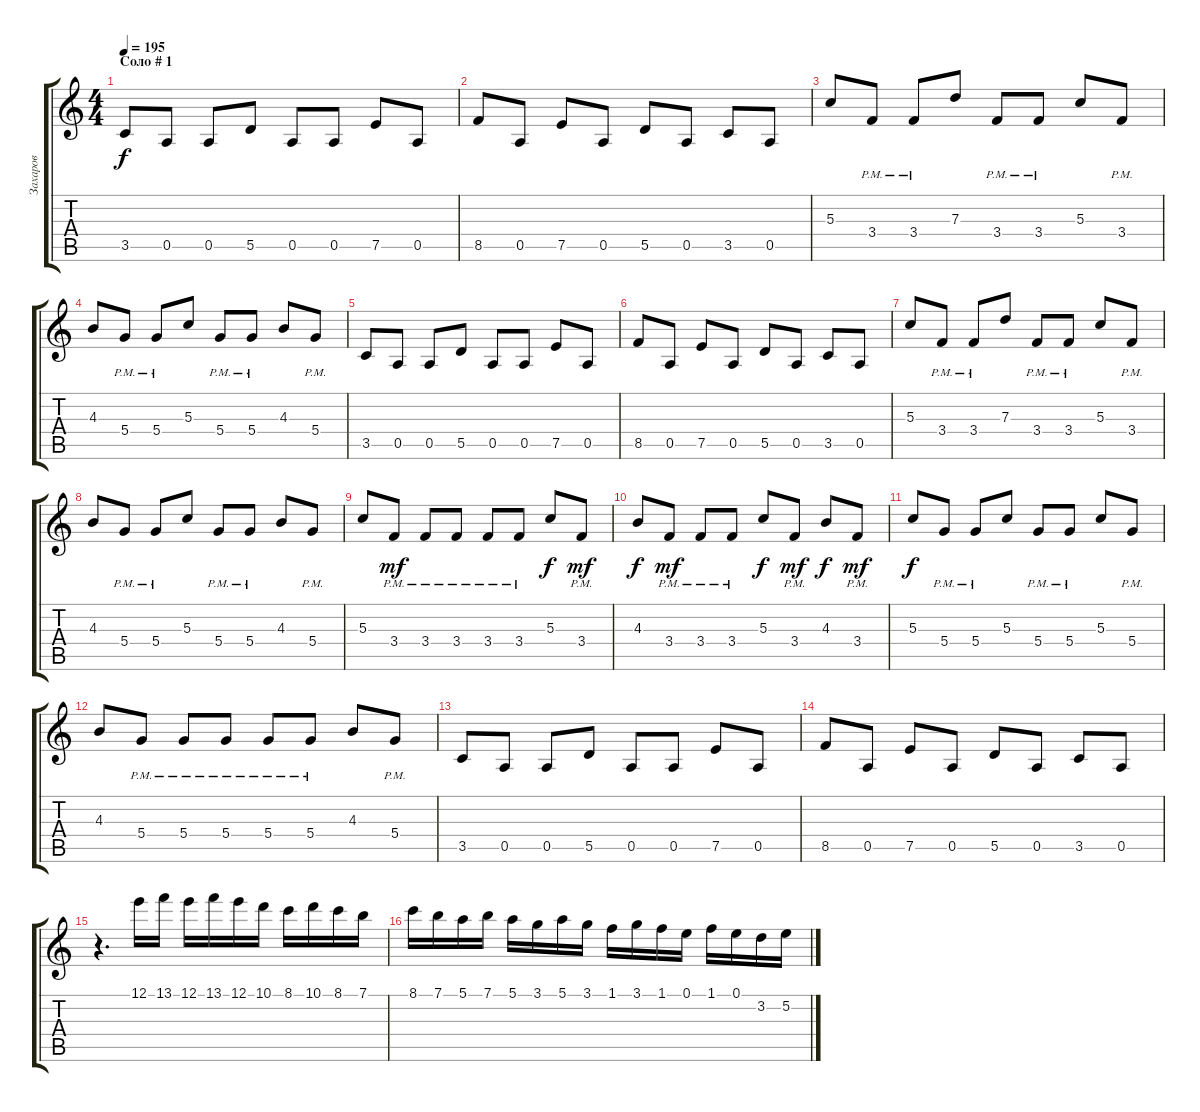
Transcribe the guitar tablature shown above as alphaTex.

\track ("Захаров" "Захаров") {instrument distortionguitar}
\staff {score tabs}
\tuning (E4 B3 G3 D3 A2 E2) {hide}
\ts (4 4)
\section ("" "Соло # 1")
\tempo 195
\clef g2
\ks c
3.5.8{dy f} 0.5.8 0.5.8 5.5.8 0.5.8 0.5.8 7.5.8 0.5.8 |
8.5.8 0.5.8 7.5.8 0.5.8 5.5.8 0.5.8 3.5.8 0.5.8 |
5.3.8 3.4{pm}.8 3.4{pm}.8 7.3.8 3.4{pm}.8 3.4{pm}.8 5.3.8 3.4{pm}.8 |
4.3.8 5.4{pm}.8 5.4{pm}.8 5.3.8 5.4{pm}.8 5.4{pm}.8 4.3.8 5.4{pm}.8 |
3.5.8 0.5.8 0.5.8 5.5.8 0.5.8 0.5.8 7.5.8 0.5.8 |
8.5.8 0.5.8 7.5.8 0.5.8 5.5.8 0.5.8 3.5.8 0.5.8 |
5.3.8 3.4{pm}.8 3.4{pm}.8 7.3.8 3.4{pm}.8 3.4{pm}.8 5.3.8 3.4{pm}.8 |
4.3.8 5.4{pm}.8 5.4{pm}.8 5.3.8 5.4{pm}.8 5.4{pm}.8 4.3.8 5.4{pm}.8 |
5.3.8 3.4{pm}.8{dy mf} 3.4{pm}.8 3.4{pm}.8 3.4{pm}.8 3.4{pm}.8 5.3.8{dy f} 3.4{pm}.8{dy mf} |
4.3.8{dy f} 3.4{pm}.8{dy mf} 3.4{pm}.8 3.4{pm}.8 5.3.8{dy f} 3.4{pm}.8{dy mf} 4.3.8{dy f} 3.4{pm}.8{dy mf} |
5.3.8{dy f} 5.4{pm}.8 5.4{pm}.8 5.3.8 5.4{pm}.8 5.4{pm}.8 5.3.8 5.4{pm}.8 |
4.3.8 5.4{pm}.8 5.4{pm}.8 5.4{pm}.8 5.4{pm}.8 5.4{pm}.8 4.3.8 5.4{pm}.8 |
3.5.8 0.5.8 0.5.8 5.5.8 0.5.8 0.5.8 7.5.8 0.5.8 |
8.5.8 0.5.8 7.5.8 0.5.8 5.5.8 0.5.8 3.5.8 0.5.8 |
r.4{d} 12.1.16 13.1.16 12.1.16 13.1.16 12.1.16 10.1.16 8.1.16 10.1.16 8.1.16 7.1.16 |
8.1.16 7.1.16 5.1.16 7.1.16 5.1.16 3.1.16 5.1.16 3.1.16 1.1.16 3.1.16 1.1.16 0.1.16 1.1.16 0.1.16 3.2.16 5.2.16
